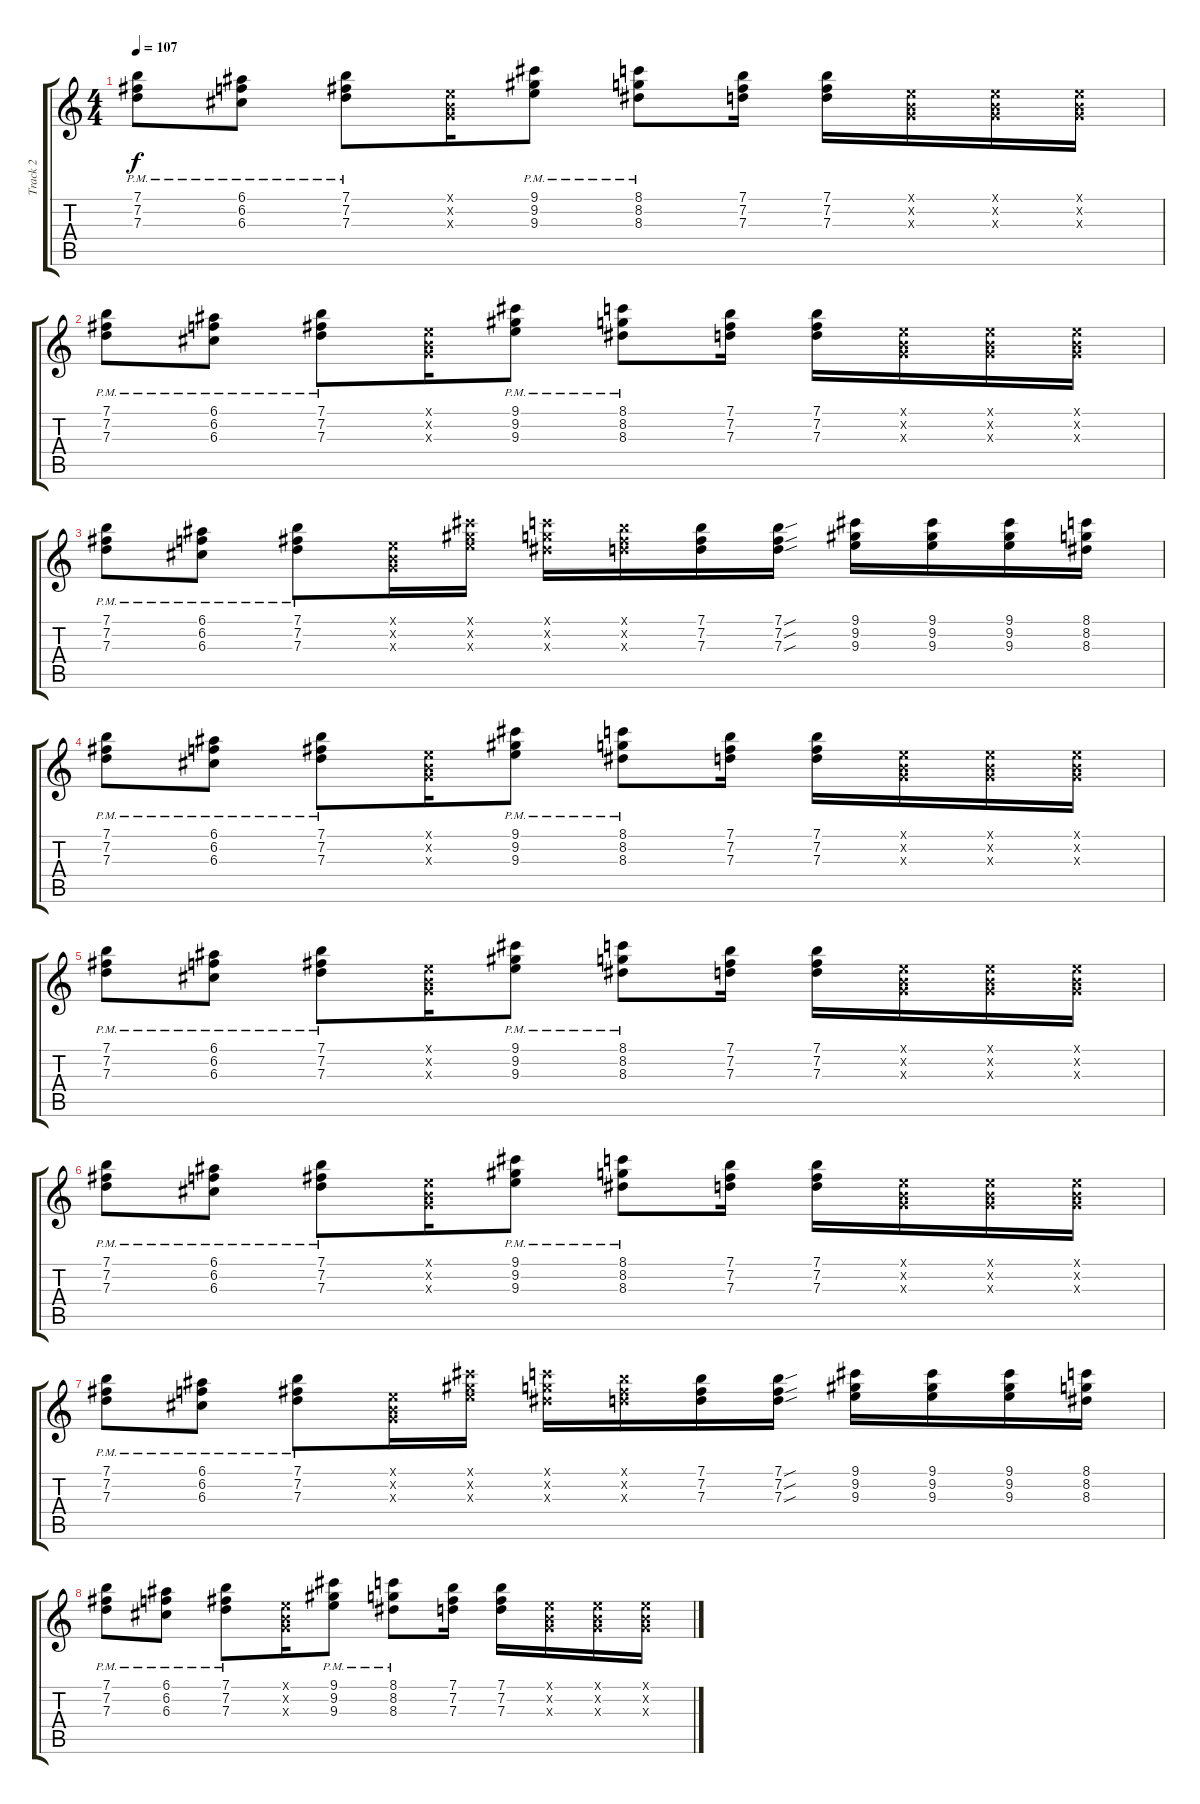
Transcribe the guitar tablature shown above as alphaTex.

\track ("Track 2" "Track 2") {instrument electricguitarclean}
\staff {score tabs}
\tuning (E4 B3 G3 D3 A2 E2) {hide}
\ts (4 4)
\tempo 107
\clef g2
\ks c
(7.1{pm} 7.2{pm} 7.3{pm}).8{dy f} (6.1{pm} 6.2{pm} 6.3{pm}).8 (7.1{pm} 7.2{pm} 7.3{pm}).8 (0.1{x} 0.2{x} 0.3{x}).16 (9.1{pm} 9.2{pm} 9.3{pm}).8 (8.1{pm} 8.2{pm} 8.3{pm}).8 (7.1 7.2 7.3).16 (7.1 7.2 7.3).16 (0.1{x} 0.2{x} 0.3{x}).16 (0.1{x} 0.2{x} 0.3{x}).16 (0.1{x} 0.2{x} 0.3{x}).16 |
(7.1{pm} 7.2{pm} 7.3{pm}).8 (6.1{pm} 6.2{pm} 6.3{pm}).8 (7.1{pm} 7.2{pm} 7.3{pm}).8 (0.1{x} 0.2{x} 0.3{x}).16 (9.1{pm} 9.2{pm} 9.3{pm}).8 (8.1{pm} 8.2{pm} 8.3{pm}).8 (7.1 7.2 7.3).16 (7.1 7.2 7.3).16 (0.1{x} 0.2{x} 0.3{x}).16 (0.1{x} 0.2{x} 0.3{x}).16 (0.1{x} 0.2{x} 0.3{x}).16 |
(7.1{pm} 7.2{pm} 7.3).8 (6.1{pm} 6.2{pm} 6.3{pm}).8 (7.1{pm} 7.2{pm} 7.3{pm}).8 (0.1{x} 0.2{x} 0.3{x}).16 (9.1{x} 9.2{x} 9.3{x}).16 (8.1{x} 8.2{x} 8.3{x}).16 (7.1{x} 7.2{x} 7.3{x}).16 (7.1 7.2 7.3).16 (7.1{sou} 7.2{sou} 7.3{sou}).16 (9.1 9.2 9.3).16 (9.1 9.2 9.3).16 (9.1 9.2 9.3).16 (8.1 8.2 8.3).16 |
(7.1{pm} 7.2{pm} 7.3{pm}).8 (6.1{pm} 6.2{pm} 6.3{pm}).8 (7.1{pm} 7.2{pm} 7.3{pm}).8 (0.1{x} 0.2{x} 0.3{x}).16 (9.1{pm} 9.2{pm} 9.3{pm}).8 (8.1{pm} 8.2{pm} 8.3{pm}).8 (7.1 7.2 7.3).16 (7.1 7.2 7.3).16 (0.1{x} 0.2{x} 0.3{x}).16 (0.1{x} 0.2{x} 0.3{x}).16 (0.1{x} 0.2{x} 0.3{x}).16 |
(7.1{pm} 7.2{pm} 7.3{pm}).8 (6.1{pm} 6.2{pm} 6.3{pm}).8 (7.1{pm} 7.2{pm} 7.3{pm}).8 (0.1{x} 0.2{x} 0.3{x}).16 (9.1{pm} 9.2{pm} 9.3{pm}).8 (8.1{pm} 8.2{pm} 8.3{pm}).8 (7.1 7.2 7.3).16 (7.1 7.2 7.3).16 (0.1{x} 0.2{x} 0.3{x}).16 (0.1{x} 0.2{x} 0.3{x}).16 (0.1{x} 0.2{x} 0.3{x}).16 |
(7.1{pm} 7.2{pm} 7.3{pm}).8 (6.1{pm} 6.2{pm} 6.3{pm}).8 (7.1{pm} 7.2{pm} 7.3{pm}).8 (0.1{x} 0.2{x} 0.3{x}).16 (9.1{pm} 9.2{pm} 9.3{pm}).8 (8.1{pm} 8.2{pm} 8.3{pm}).8 (7.1 7.2 7.3).16 (7.1 7.2 7.3).16 (0.1{x} 0.2{x} 0.3{x}).16 (0.1{x} 0.2{x} 0.3{x}).16 (0.1{x} 0.2{x} 0.3{x}).16 |
(7.1{pm} 7.2{pm} 7.3).8 (6.1{pm} 6.2{pm} 6.3{pm}).8 (7.1{pm} 7.2{pm} 7.3{pm}).8 (0.1{x} 0.2{x} 0.3{x}).16 (9.1{x} 9.2{x} 9.3{x}).16 (8.1{x} 8.2{x} 8.3{x}).16 (7.1{x} 7.2{x} 7.3{x}).16 (7.1 7.2 7.3).16 (7.1{sou} 7.2{sou} 7.3{sou}).16 (9.1 9.2 9.3).16 (9.1 9.2 9.3).16 (9.1 9.2 9.3).16 (8.1 8.2 8.3).16 |
(7.1{pm} 7.2{pm} 7.3{pm}).8 (6.1{pm} 6.2{pm} 6.3{pm}).8 (7.1{pm} 7.2{pm} 7.3{pm}).8 (0.1{x} 0.2{x} 0.3{x}).16 (9.1{pm} 9.2{pm} 9.3{pm}).8 (8.1{pm} 8.2{pm} 8.3{pm}).8 (7.1 7.2 7.3).16 (7.1 7.2 7.3).16 (0.1{x} 0.2{x} 0.3{x}).16 (0.1{x} 0.2{x} 0.3{x}).16 (0.1{x} 0.2{x} 0.3{x}).16
